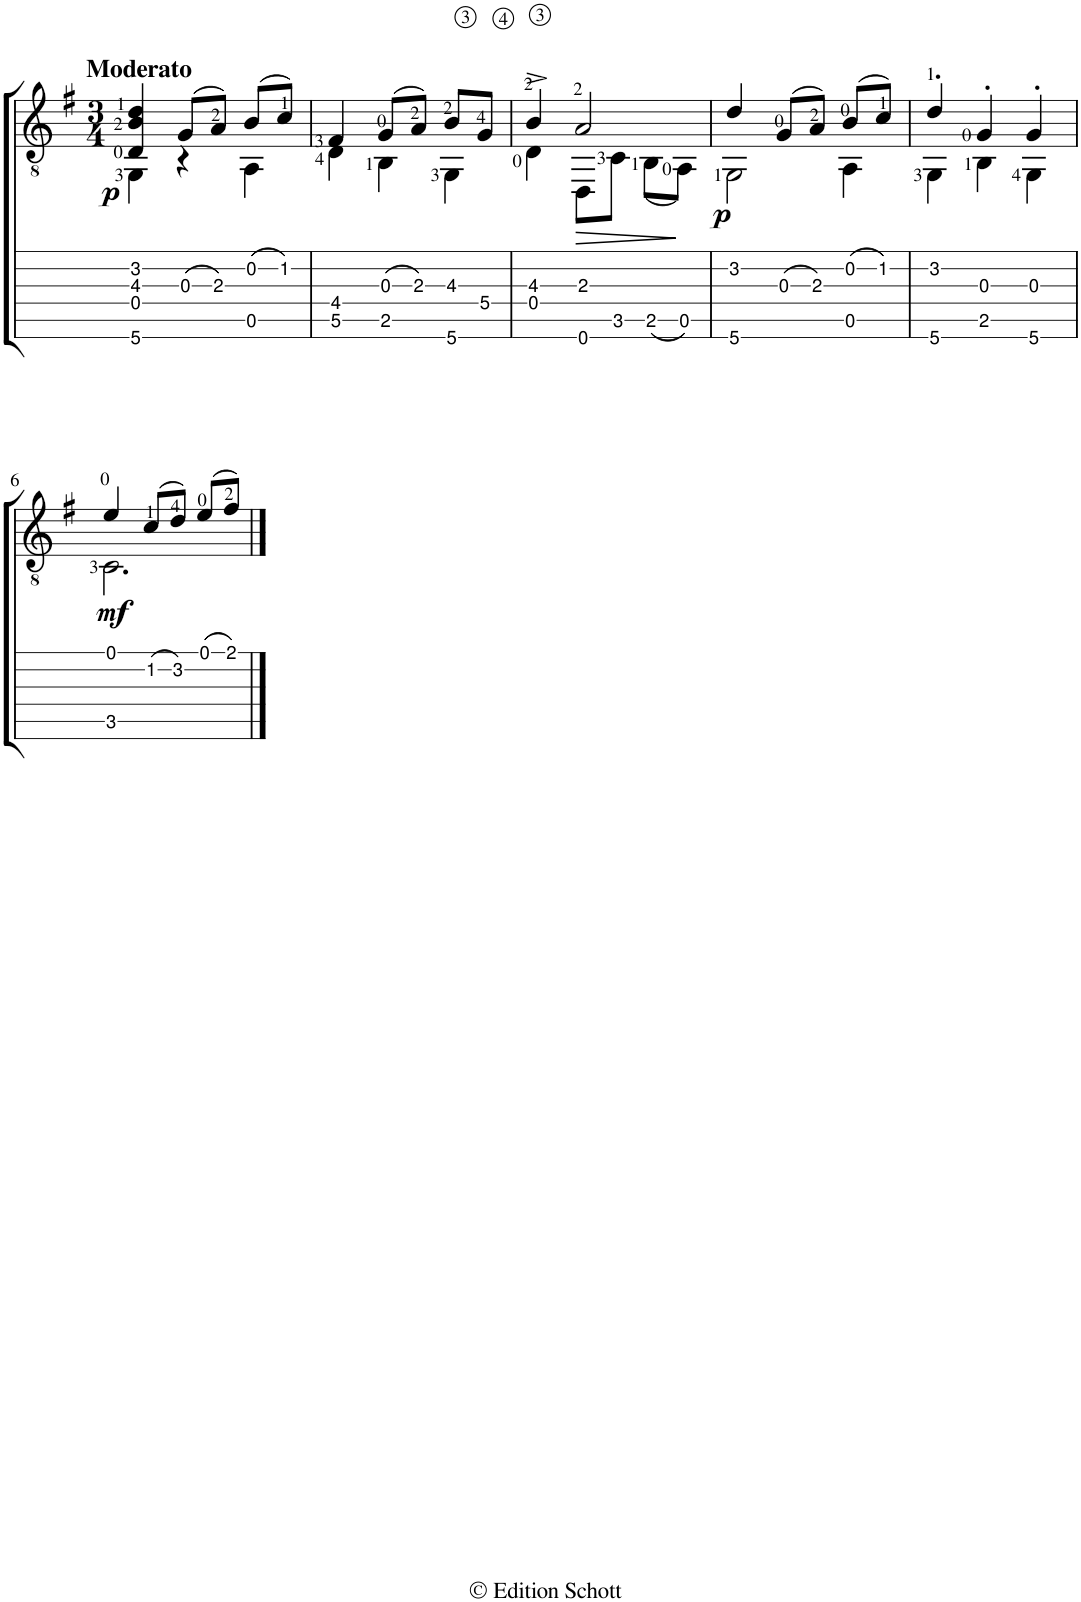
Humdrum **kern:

**kern	**kern	**dynam
*part1	*part1	*part1
*staff2	*staff1	*staff1/2
*I"Gtr	*	*
*stria6	*	*
*	*clefGv2	*
*k[f#]	*k[f#]	*
*M3/4	*M3/4	*
=1	=1	=1
*^	*^	*
!	!	!LO:TX:a:B:t=Moderato	!	!
!	!	!	!	!LO:DY:b
4D 4B 4d	4GG	4D/ 4B/ 4d/	4GG\	p
8GL	4r	(8G/L	4r	.
8AJ	.	8A/J)	.	.
8BL	4AA	(8B/L	4AA\	.
8cJ	.	8c/J)	.	.
=2	=2	=2	=2	=2
4F#	4D	4F#/	4D\	.
8GL	4BB	(8G/L	4BB\	.
8AJ	.	8A/J)	.	.
8BL	4GG	8B/L	4GG\	.
8GJ	.	8G/J	.	.
=3	=3	=3	=3	=3
4B	4D	4B^/	4D\	.
!	!	!	!	!LO:HP:b
2A	8DDL	2A/	8DD\L	>
.	8CJ	.	8C\J	.
.	8BBL	.	(8BB\L	.
.	8AAJ	.	8AA\J)	.
*v	*v	*	*	*
*	*v	*v	*
.	.	]
=4	=4	=4
*^	*^	*
!	!	!	!	!LO:DY:b
4d	2GG	4d/	2GG\	p
8GL	.	(8G/L	.	.
8AJ	.	8A/J)	.	.
8BL	4AA	(8B/L	4AA\	.
8cJ	.	8c/J)	.	.
=5	=5	=5	=5	=5
4d	4GG	4d'/	4GG\	.
4G	4BB	4G'/	4BB\	.
4G	4GG	4G'/	4GG\	.
!!LO:LB:g=z	!!
=6	=6	=6	=6	=6
!	!	!	!	!LO:DY:b
4e	2.C	4e/	2.C\	mf
8cL	.	(8c/L	.	.
8dJ	.	8d/J)	.	.
8eL	.	(8e/L	.	.
8f#J	.	8f#/J)	.	.
*v	*v	*	*	*
*	*v	*v	*
==	==	==
*-	*-	*-
